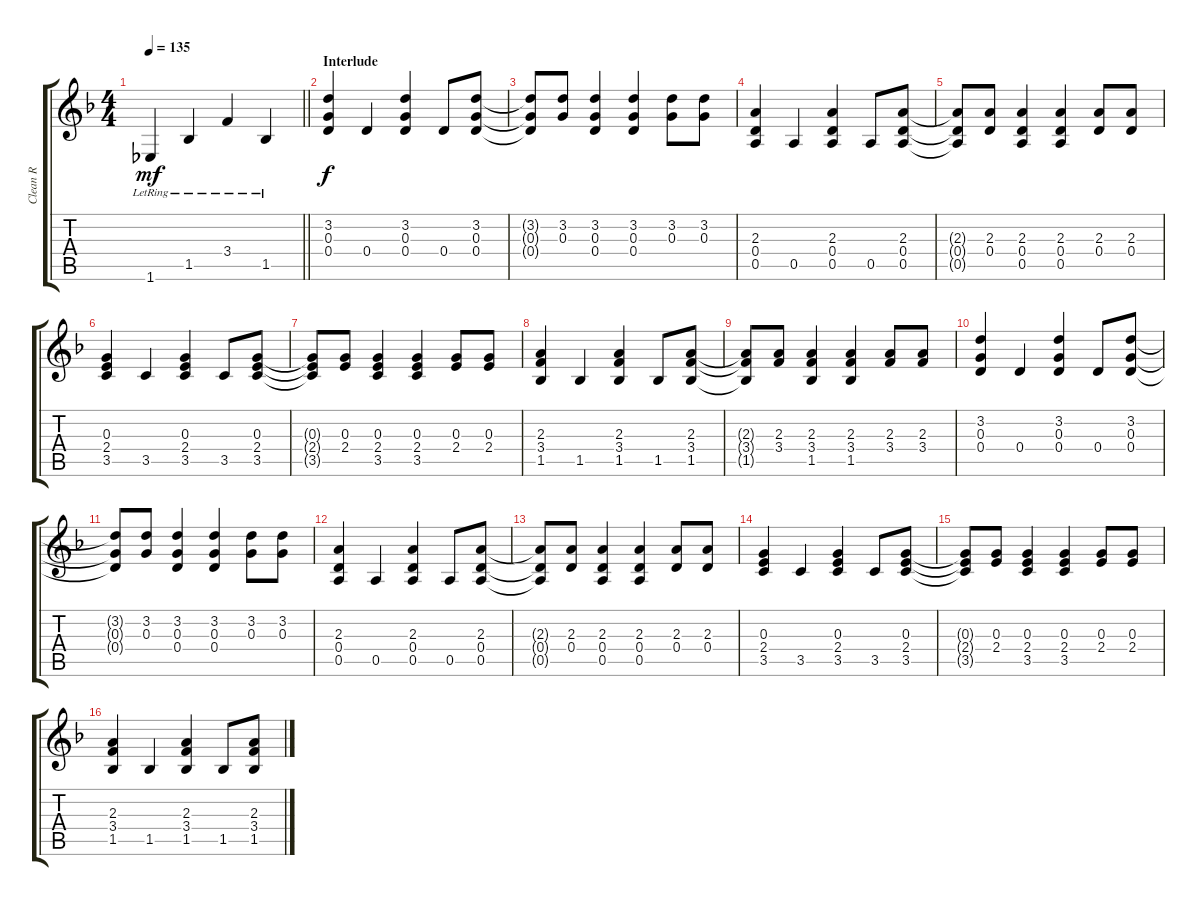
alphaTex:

\track ("Clean R" "Clean R") {instrument electricguitarjazz}
\staff {score tabs}
\tuning (E4 B3 G3 D3 A2 D2) {hide}
\ts (4 4)
\tempo 135
\clef g2
\barLineRight lightlight
\ks f
1.6{lr}.4{dy mf} 1.5{lr}.4 3.4{lr}.4 1.5{lr}.4 |
\section ("" "Interlude")
(3.2 0.3 0.4).4{dy f} 0.4.4 (3.2 0.3 0.4).4 0.4.8 (3.2 0.3 0.4).8 |
(3.2{t} 0.3{t} 0.4{t}).8 (3.2 0.3).8 (3.2 0.3 0.4).4 (3.2 0.3 0.4).4 (3.2 0.3).8 (3.2 0.3).8 |
(2.3 0.4 0.5).4 0.5.4 (2.3 0.4 0.5).4 0.5.8 (2.3 0.4 0.5).8 |
(2.3{t} 0.4{t} 0.5{t}).8 (2.3 0.4).8 (2.3 0.4 0.5).4 (2.3 0.4 0.5).4 (2.3 0.4).8 (2.3 0.4).8 |
(0.3 2.4 3.5).4 3.5.4 (0.3 2.4 3.5).4 3.5.8 (0.3 2.4 3.5).8 |
(0.3{t} 2.4{t} 3.5{t}).8 (0.3 2.4).8 (0.3 2.4 3.5).4 (0.3 2.4 3.5).4 (0.3 2.4).8 (0.3 2.4).8 |
(2.3 3.4 1.5).4 1.5.4 (2.3 3.4 1.5).4 1.5.8 (2.3 3.4 1.5).8 |
(2.3{t} 3.4{t} 1.5{t}).8 (2.3 3.4).8 (2.3 3.4 1.5).4 (2.3 3.4 1.5).4 (2.3 3.4).8 (2.3 3.4).8 |
(3.2 0.3 0.4).4 0.4.4 (3.2 0.3 0.4).4 0.4.8 (3.2 0.3 0.4).8 |
(3.2{t} 0.3{t} 0.4{t}).8 (3.2 0.3).8 (3.2 0.3 0.4).4 (3.2 0.3 0.4).4 (3.2 0.3).8 (3.2 0.3).8 |
(2.3 0.4 0.5).4 0.5.4 (2.3 0.4 0.5).4 0.5.8 (2.3 0.4 0.5).8 |
(2.3{t} 0.4{t} 0.5{t}).8 (2.3 0.4).8 (2.3 0.4 0.5).4 (2.3 0.4 0.5).4 (2.3 0.4).8 (2.3 0.4).8 |
(0.3 2.4 3.5).4 3.5.4 (0.3 2.4 3.5).4 3.5.8 (0.3 2.4 3.5).8 |
(0.3{t} 2.4{t} 3.5{t}).8 (0.3 2.4).8 (0.3 2.4 3.5).4 (0.3 2.4 3.5).4 (0.3 2.4).8 (0.3 2.4).8 |
(2.3 3.4 1.5).4 1.5.4 (2.3 3.4 1.5).4 1.5.8 (2.3 3.4 1.5).8
